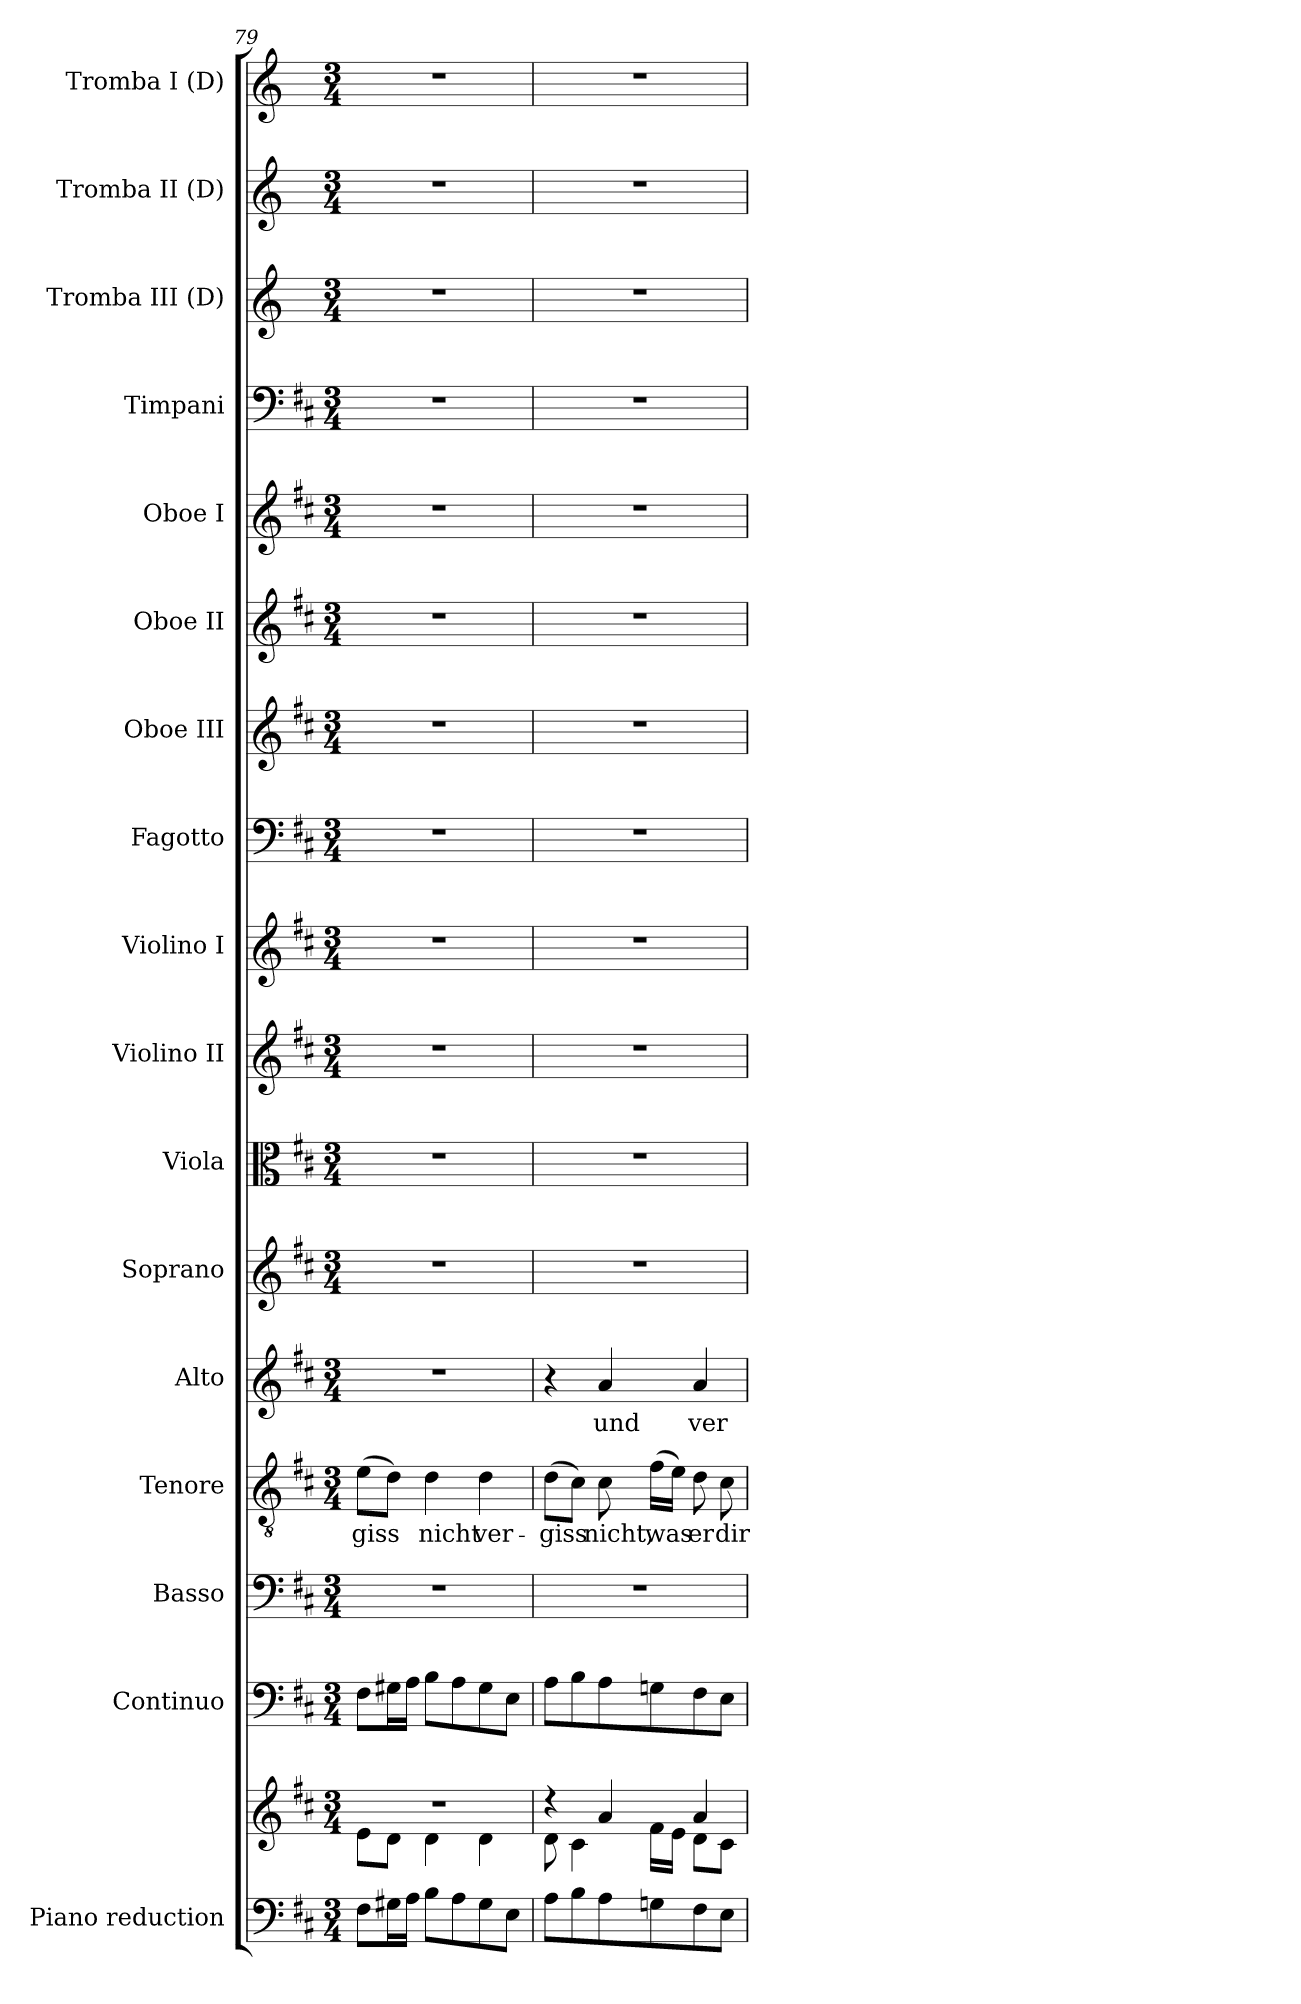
**kern	**kern	**kern	**kern	**kern	**text	**kern	**text	**kern	**kern	**kern	**kern	**kern	**kern	**kern	**kern	**kern	**kern	**kern	**kern
*part17	*part17	*part16	*part15	*part14	*part14	*part13	*part13	*part12	*part11	*part10	*part9	*part8	*part7	*part6	*part5	*part4	*part3	*part2	*part1
*staff18	*staff17	*staff16	*staff15	*staff14	*staff14	*staff13	*staff13	*staff12	*staff11	*staff10	*staff9	*staff8	*staff7	*staff6	*staff5	*staff4	*staff3	*staff2	*staff1
*I"Piano reduction	*	*I"Continuo	*I"Basso	*I"Tenore	*	*I"Alto	*	*I"Soprano	*I"Viola	*I"Violino II	*I"Violino I	*I"Fagotto	*I"Oboe III	*I"Oboe II	*I"Oboe I	*I"Timpani	*I"Tromba III (D)	*I"Tromba II (D)	*I"Tromba I (D)
*I'Pno	*	*	*	*	*	*	*	*	*	*	*	*	*I'Ob	*I'Ob	*I'Ob	*I'Timp	*	*	*
*clefF4	*clefG2	*clefF4	*clefF4	*clefGv2	*	*clefG2	*	*clefG2	*clefC3	*clefG2	*clefG2	*clefF4	*clefG2	*clefG2	*clefG2	*clefF4	*clefG2	*clefG2	*clefG2
*	*	*	*	*	*	*	*	*	*	*	*	*	*	*	*	*	*ITrd-1c-2	*ITrd-1c-2	*ITrd-1c-2
*k[f#c#]	*k[f#c#]	*k[f#c#]	*k[f#c#]	*k[f#c#]	*	*k[f#c#]	*	*k[f#c#]	*k[f#c#]	*k[f#c#]	*k[f#c#]	*k[f#c#]	*k[f#c#]	*k[f#c#]	*k[f#c#]	*k[f#c#]	*k[f#c#]	*k[f#c#]	*k[f#c#]
*M3/4	*M3/4	*M3/4	*M3/4	*M3/4	*	*M3/4	*	*M3/4	*M3/4	*M3/4	*M3/4	*M3/4	*M3/4	*M3/4	*M3/4	*M3/4	*M3/4	*M3/4	*M3/4
=79	=79	=79	=79	=79	=79	=79	=79	=79	=79	=79	=79	=79	=79	=79	=79	=79	=79	=79	=79
*	*^	*	*	*	*	*	*	*	*	*	*	*	*	*	*	*	*	*	*
!	!	!	!	!	!	!LO:LY:b	!	!	!	!	!	!	!	!	!	!	!	!	!	!
8F#\L	2.r	8e\L	8F#\L	2.r	(8e\L	giss	2.r	.	2.r	2.r	2.r	2.r	2.r	2.r	2.r	2.r	2.r	2.r	2.r	2.r
16G#X\L	.	8d\J	16G#X\L	.	8d\J)	.	.	.	.	.	.	.	.	.	.	.	.	.	.	.
16A\JJ	.	.	16A\JJ	.	.	.	.	.	.	.	.	.	.	.	.	.	.	.	.	.
!	!	!	!	!	!	!LO:LY:b	!	!	!	!	!	!	!	!	!	!	!	!	!	!
8B\L	.	4d\	8B\L	.	4d\	nicht	.	.	.	.	.	.	.	.	.	.	.	.	.	.
8A\	.	.	8A\	.	.	.	.	.	.	.	.	.	.	.	.	.	.	.	.	.
!	!	!	!	!	!	!LO:LY:b	!	!	!	!	!	!	!	!	!	!	!	!	!	!
8G#\	.	4d\	8G#\	.	4d\	ver-	.	.	.	.	.	.	.	.	.	.	.	.	.	.
8E\J	.	.	8E\J	.	.	.	.	.	.	.	.	.	.	.	.	.	.	.	.	.
=80	=80	=80	=80	=80	=80	=80	=80	=80	=80	=80	=80	=80	=80	=80	=80	=80	=80	=80	=80	=80
!	!	!	!	!	!	!LO:LY:b	!	!	!	!	!	!	!	!	!	!	!	!	!	!
8A\L	4r	8d\	8A\L	2.r	(8d\L	giss	4r	.	2.r	2.r	2.r	2.r	2.r	2.r	2.r	2.r	2.r	2.r	2.r	2.r
8B\	.	4c#\	8B\	.	8c#\J)	.	.	.	.	.	.	.	.	.	.	.	.	.	.	.
!	!	!	!	!	!	!LO:LY:b	!	!LO:LY:b	!	!	!	!	!	!	!	!	!	!	!	!
8A\	4a/	.	8A\	.	8c#\	nicht,	4a/	und	.	.	.	.	.	.	.	.	.	.	.	.
!	!	!	!	!	!	!LO:LY:b	!	!	!	!	!	!	!	!	!	!	!	!	!	!
8Gn\	.	16f#\LL	8Gn\	.	(16f#\LL	was	.	.	.	.	.	.	.	.	.	.	.	.	.	.
.	.	16e\JJ	.	.	16e\JJ)	.	.	.	.	.	.	.	.	.	.	.	.	.	.	.
!	!	!	!	!	!	!LO:LY:b	!	!LO:LY:b	!	!	!	!	!	!	!	!	!	!	!	!
8F#\	4a/	8d\L	8F#\	.	8d\	er	4a/	ver-	.	.	.	.	.	.	.	.	.	.	.	.
!	!	!	!	!	!	!LO:LY:b	!	!	!	!	!	!	!	!	!	!	!	!	!	!
8E\J	.	8c#\J	8E\J	.	8c#\	dir	.	.	.	.	.	.	.	.	.	.	.	.	.	.
*	*v	*v	*	*	*	*	*	*	*	*	*	*	*	*	*	*	*	*	*	*
=	=	=	=	=	=	=	=	=	=	=	=	=	=	=	=	=	=	=	=
*-	*-	*-	*-	*-	*-	*-	*-	*-	*-	*-	*-	*-	*-	*-	*-	*-	*-	*-	*-
